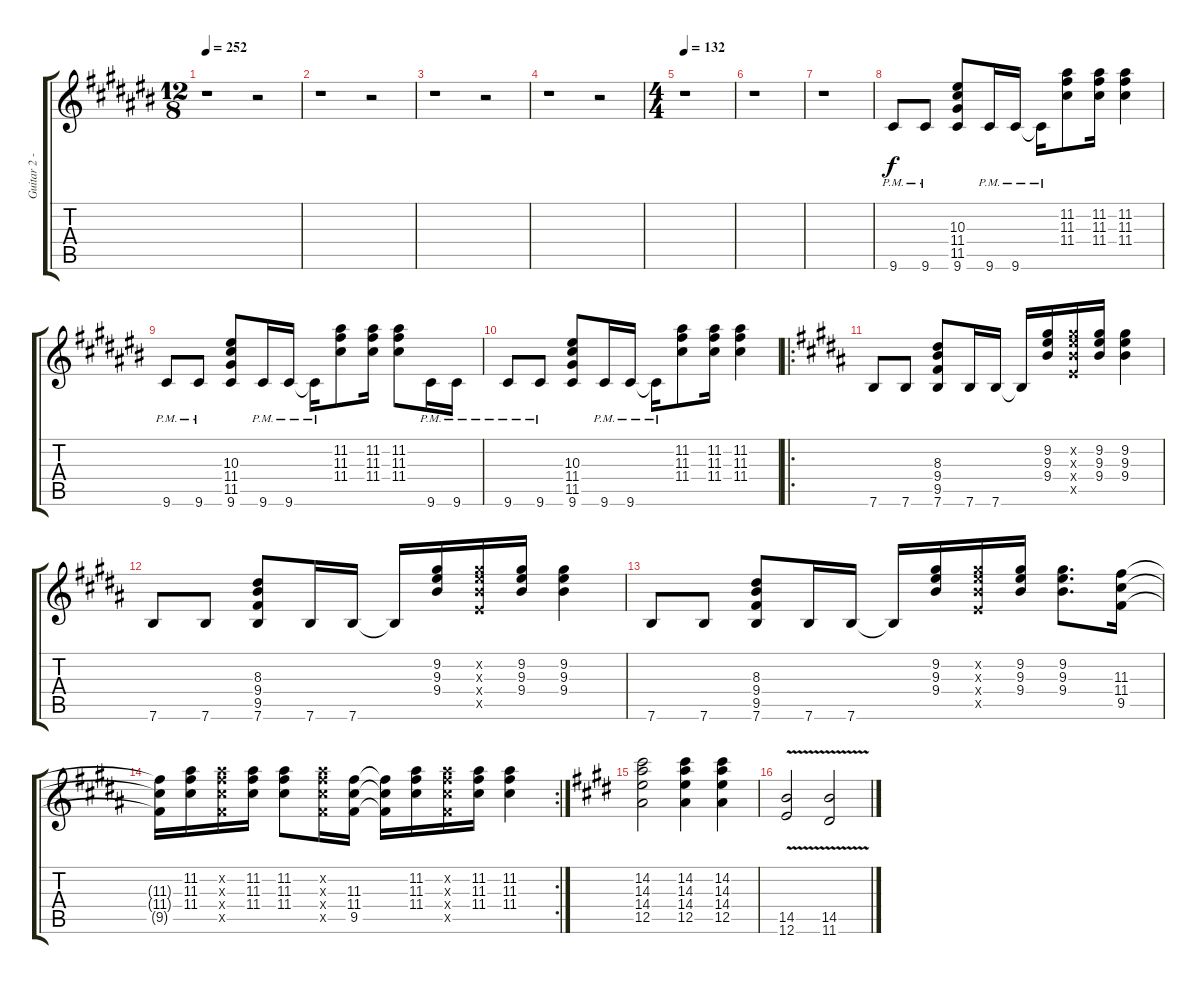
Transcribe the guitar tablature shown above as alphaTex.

\track ("Guitar 2 - Brian May" "Guitar 2 -") {instrument distortionguitar}
\staff {score tabs}
\tuning (E4 B3 G3 D3 A2 E2) {hide}
\ts (12 8)
\tempo 252
\clef g2
\ks c#
r.1{dy f instrument distortionguitar} r.2 |
\ks a#minor
r.1 r.2 |
\ks c#
r.1 r.2 |
\ks a#minor
r.1 r.2 |
\ts (4 4)
\tempo 132
\ks c#
r.1 |
\ks a#minor
r.1 |
\ks c#
r.1 |
\ks a#minor
9.6{pm}.8 9.6{pm}.8 (10.3 11.4 11.5 9.6).8 9.6{pm}.16 9.6{pm}.16 9.6{pm t}.16 (11.2 11.3 11.4).8 (11.2 11.3 11.4).16 (11.2 11.3 11.4).4 |
\ks c#
9.6{pm}.8 9.6{pm}.8 (10.3 11.4 11.5 9.6).8 9.6{pm}.16 9.6{pm}.16 9.6{pm t}.16 (11.2 11.3 11.4).8 (11.2 11.3 11.4).16 (11.2 11.3 11.4).8 9.6{pm}.16 9.6{pm}.16 |
\ks a#minor
9.6{pm}.8 9.6{pm}.8 (10.3 11.4 11.5 9.6).8 9.6{pm}.16 9.6{pm}.16 9.6{pm t}.16 (11.2 11.3 11.4).8 (11.2 11.3 11.4).16 (11.2 11.3 11.4).4 |
\ro
\ks b
7.6.8 7.6.8 (8.3 9.4 9.5 7.6).8 7.6.16 7.6.16 7.6{t}.16 (9.2 9.3 9.4).16 (9.2{x} 9.3{x} 9.4{x} 7.5{x}).16 (9.2 9.3 9.4).16 (9.2 9.3 9.4).4 |
\ks g#minor
7.6.8 7.6.8 (8.3 9.4 9.5 7.6).8 7.6.16 7.6.16 7.6{t}.16 (9.2 9.3 9.4).16 (9.2{x} 9.3{x} 9.4{x} 7.5{x}).16 (9.2 9.3 9.4).16 (9.2 9.3 9.4).4 |
\ks b
7.6.8 7.6.8 (8.3 9.4 9.5 7.6).8 7.6.16 7.6.16 7.6{t}.16 (9.2 9.3 9.4).16 (9.2{x} 9.3{x} 9.4{x} 7.5{x}).16 (9.2 9.3 9.4).16 (9.2 9.3 9.4).8{d} (11.3 11.4 9.5).16 |
\rc 2
\ks g#minor
(11.3{t} 11.4{t} 9.5{t}).16 (11.2 11.3 11.4).16 (11.2{x} 11.3{x} 11.4{x} 9.5{x}).16 (11.2 11.3 11.4).16 (11.2 11.3 11.4).8 (11.2{x} 11.3{x} 11.4{x} 9.5{x}).16 (11.3 11.4 9.5).16 (11.3{t} 11.4{t} 9.5{t}).16 (11.2 11.3 11.4).16 (11.2{x} 11.3{x} 11.4{x} 9.5{x}).16 (11.2 11.3 11.4).16 (11.2 11.3 11.4).4 |
\ks e
(14.2 14.3 14.4 12.5).2 (14.2 14.3 14.4 12.5).4 (14.2 14.3 14.4 12.5).4 |
\ks c#minor
(14.5{v} 12.6{v}).2 (14.5{v} 11.6{v}).2
